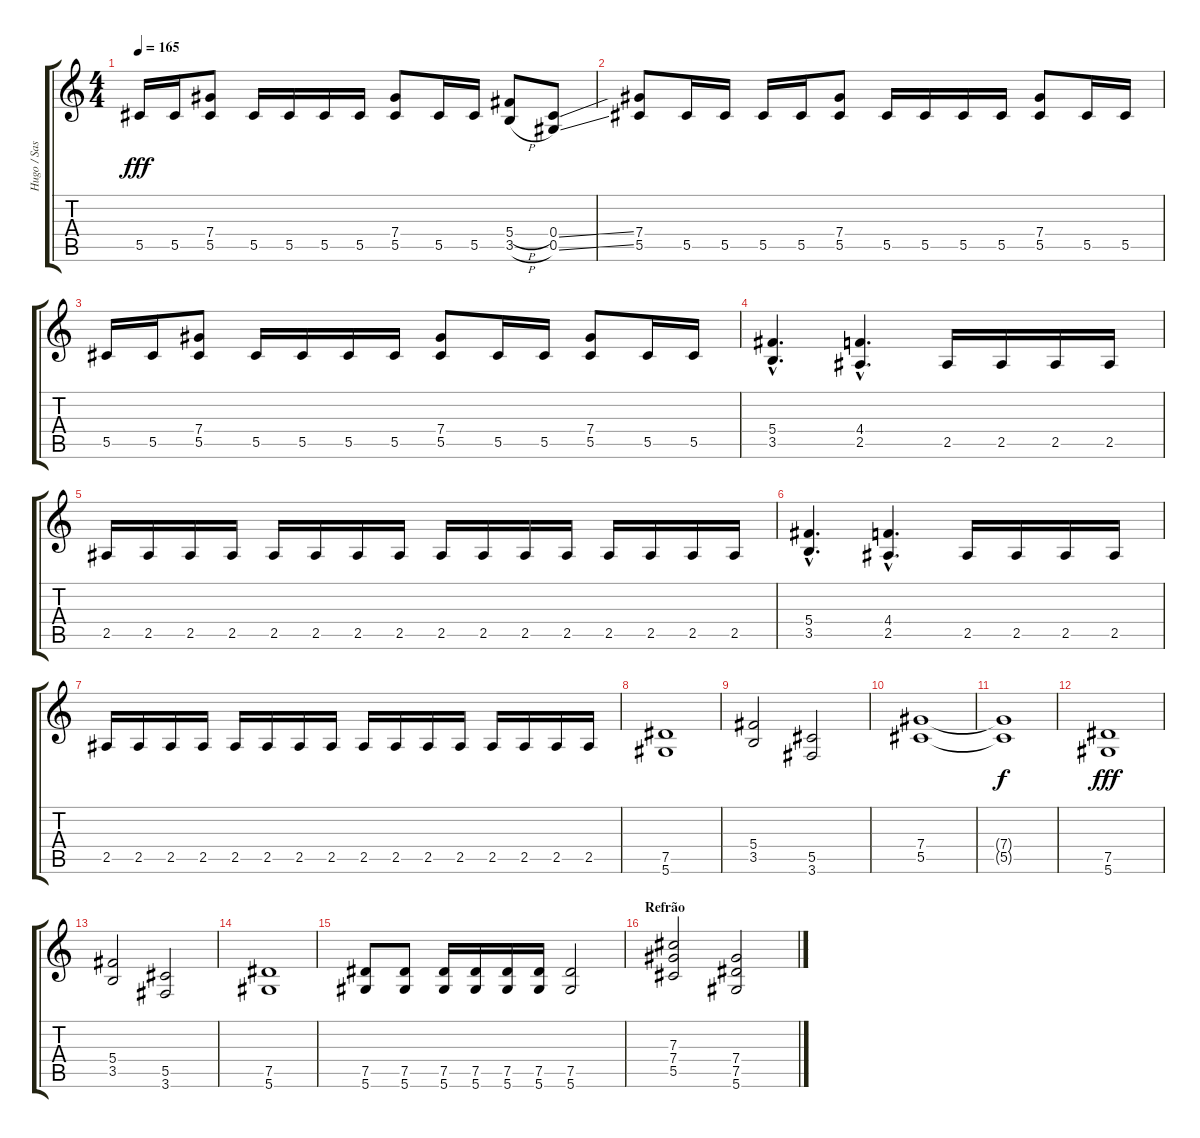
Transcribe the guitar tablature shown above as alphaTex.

\track ("Hugo / Sascha" "Hugo / Sas") {instrument distortionguitar}
\staff {score tabs}
\tuning (Eb4 Bb3 Gb3 Db3 Ab2 Eb2) {hide}
\ts (4 4)
\tempo 165
\clef g2
\ks c
5.5.16{dy fff} 5.5.16 (7.4 5.5).8 5.5.16 5.5.16 5.5.16 5.5.16 (7.4 5.5).8 5.5.16 5.5.16 (5.4{h} 3.5{h}).8 (0.4{ss} 0.5{ss}).8 |
(7.4 5.5).8 5.5.16 5.5.16 5.5.16 5.5.16 (7.4 5.5).8 5.5.16 5.5.16 5.5.16 5.5.16 (7.4 5.5).8 5.5.16 5.5.16 |
5.5.16 5.5.16 (7.4 5.5).8 5.5.16 5.5.16 5.5.16 5.5.16 (7.4 5.5).8 5.5.16 5.5.16 (7.4 5.5).8 5.5.16 5.5.16 |
(5.4{hac} 3.5{hac}).4{d} (4.4{hac} 2.5{hac}).4{d} 2.5.16 2.5.16 2.5.16 2.5.16 |
2.5.16 2.5.16 2.5.16 2.5.16 2.5.16 2.5.16 2.5.16 2.5.16 2.5.16 2.5.16 2.5.16 2.5.16 2.5.16 2.5.16 2.5.16 2.5.16 |
(5.4{hac} 3.5{hac}).4{d} (4.4{hac} 2.5{hac}).4{d} 2.5.16 2.5.16 2.5.16 2.5.16 |
2.5.16 2.5.16 2.5.16 2.5.16 2.5.16 2.5.16 2.5.16 2.5.16 2.5.16 2.5.16 2.5.16 2.5.16 2.5.16 2.5.16 2.5.16 2.5.16 |
(7.5 5.6).1 |
(5.4 3.5).2 (5.5 3.6).2 |
(7.4 5.5).1 |
(7.4{t} 5.5{t}).1{dy f} |
(7.5 5.6).1{dy fff} |
(5.4 3.5).2 (5.5 3.6).2 |
(7.5 5.6).1 |
(7.5 5.6).8 (7.5 5.6).8 (7.5 5.6).16 (7.5 5.6).16 (7.5 5.6).16 (7.5 5.6).16 (7.5 5.6).2 |
\section ("" "Refrão")
(7.3 7.4 5.5).2 (7.4 7.5 5.6).2
